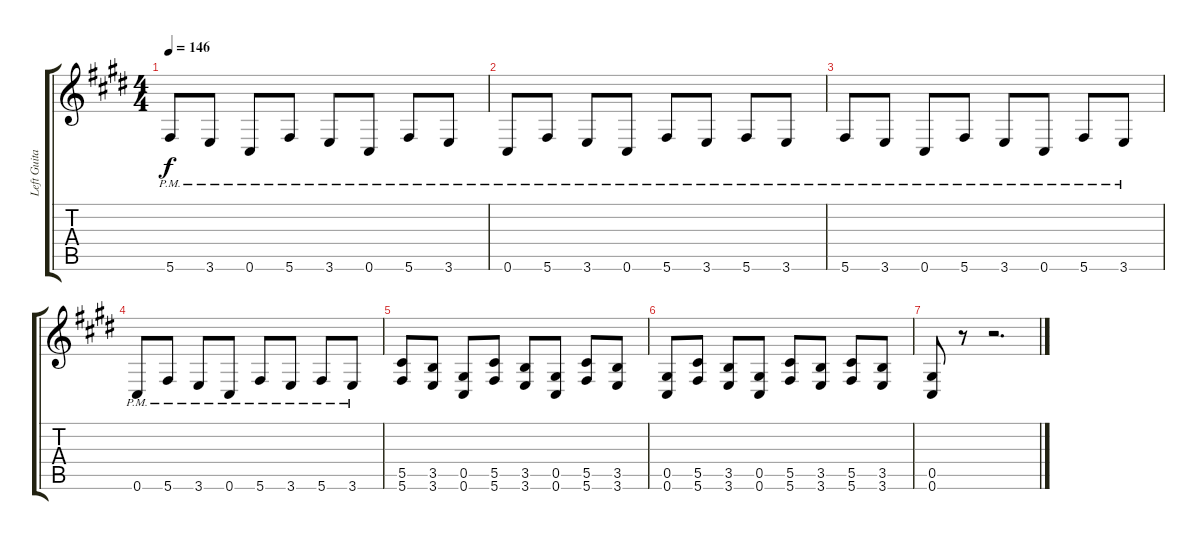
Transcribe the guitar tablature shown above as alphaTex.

\track ("Left Guitar" "Left Guita") {instrument overdrivenguitar}
\staff {score tabs}
\tuning (Eb4 Bb3 Gb3 Db3 Ab2 Db2) {hide}
\ts (4 4)
\tempo 146
\clef g2
\ks e
5.6{pm}.8{dy f} 3.6{pm}.8 0.6{pm}.8 5.6{pm}.8 3.6{pm}.8 0.6{pm}.8 5.6{pm}.8 3.6{pm}.8 |
0.6{pm}.8 5.6{pm}.8 3.6{pm}.8 0.6{pm}.8 5.6{pm}.8 3.6{pm}.8 5.6{pm}.8 3.6{pm}.8 |
5.6{pm}.8 3.6{pm}.8 0.6{pm}.8 5.6{pm}.8 3.6{pm}.8 0.6{pm}.8 5.6{pm}.8 3.6{pm}.8 |
0.6{pm}.8 5.6{pm}.8 3.6{pm}.8 0.6{pm}.8 5.6{pm}.8 3.6{pm}.8 5.6{pm}.8 3.6{pm}.8 |
(5.5 5.6).8 (3.5 3.6).8 (0.5 0.6).8 (5.5 5.6).8 (3.5 3.6).8 (0.5 0.6).8 (5.5 5.6).8 (3.5 3.6).8 |
(0.5 0.6).8 (5.5 5.6).8 (3.5 3.6).8 (0.5 0.6).8 (5.5 5.6).8 (3.5 3.6).8 (5.5 5.6).8 (3.5 3.6).8 |
(0.5 0.6).8 r.8 r.2{d}
